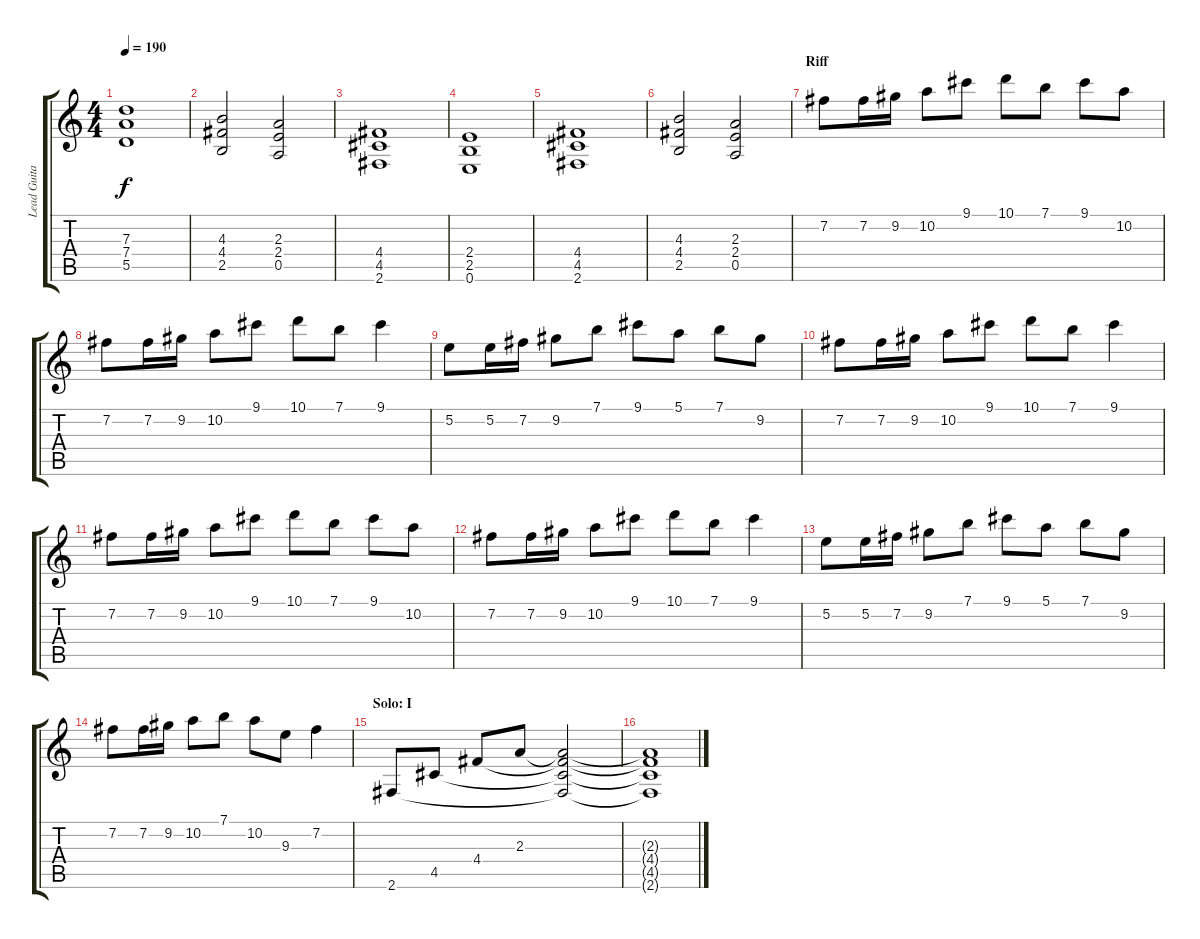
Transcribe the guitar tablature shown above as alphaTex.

\track ("Lead Guitar II" "Lead Guita") {instrument distortionguitar}
\staff {score tabs}
\tuning (E4 B3 G3 D3 A2 E2) {hide}
\ts (4 4)
\tempo 190
\clef g2
\ks c
(7.3 7.4 5.5).1{dy f} |
(4.3 4.4 2.5).2 (2.3 2.4 0.5).2 |
(4.4 4.5 2.6).1 |
(2.4 2.5 0.6).1 |
(4.4 4.5 2.6).1 |
(4.3 4.4 2.5).2 (2.3 2.4 0.5).2 |
\section ("" "Riff")
7.2.8 7.2.16 9.2.16 10.2.8 9.1.8 10.1.8 7.1.8 9.1.8 10.2.8 |
7.2.8 7.2.16 9.2.16 10.2.8 9.1.8 10.1.8 7.1.8 9.1.4 |
5.2.8 5.2.16 7.2.16 9.2.8 7.1.8 9.1.8 5.1.8 7.1.8 9.2.8 |
7.2.8 7.2.16 9.2.16 10.2.8 9.1.8 10.1.8 7.1.8 9.1.4 |
7.2.8 7.2.16 9.2.16 10.2.8 9.1.8 10.1.8 7.1.8 9.1.8 10.2.8 |
7.2.8 7.2.16 9.2.16 10.2.8 9.1.8 10.1.8 7.1.8 9.1.4 |
5.2.8 5.2.16 7.2.16 9.2.8 7.1.8 9.1.8 5.1.8 7.1.8 9.2.8 |
7.2.8 7.2.16 9.2.16 10.2.8 7.1.8 10.2.8 9.3.8 7.2.4 |
\section ("" "Solo: I")
2.6.8 4.5.8 4.4.8 2.3.8 (2.3{t} 4.4{t} 4.5{t} 2.6{t}).2 |
(2.3{t} 4.4{t} 4.5{t} 2.6{t}).1
